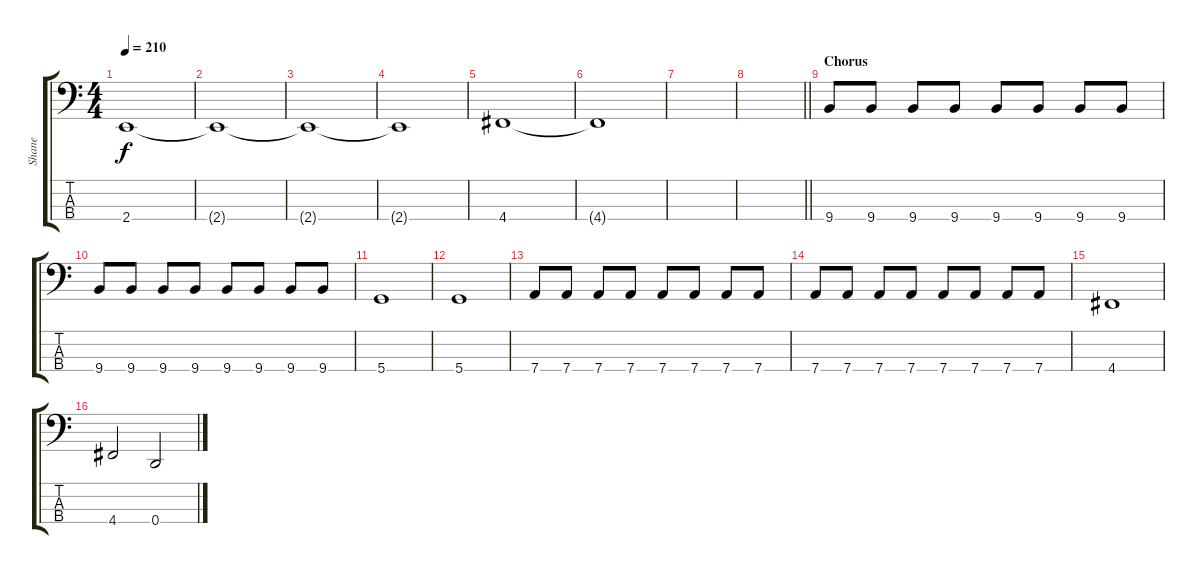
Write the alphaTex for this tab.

\track ("Shane" "Shane") {instrument electricbasspick}
\staff {score tabs}
\tuning (G2 D2 A1 D1) {hide}
\ts (4 4)
\tempo 210
\clef f4
\ks c
2.4.1{dy f} |
2.4{t}.1 |
2.4{t}.1 |
2.4{t}.1 |
4.4.1 |
4.4{t}.1 |
|
\barLineRight lightlight
|
\section ("" "Chorus")
9.4.8 9.4.8 9.4.8 9.4.8 9.4.8 9.4.8 9.4.8 9.4.8 |
9.4.8 9.4.8 9.4.8 9.4.8 9.4.8 9.4.8 9.4.8 9.4.8 |
5.4.1 |
5.4.1 |
7.4.8 7.4.8 7.4.8 7.4.8 7.4.8 7.4.8 7.4.8 7.4.8 |
7.4.8 7.4.8 7.4.8 7.4.8 7.4.8 7.4.8 7.4.8 7.4.8 |
4.4.1 |
4.4.2 0.4.2
